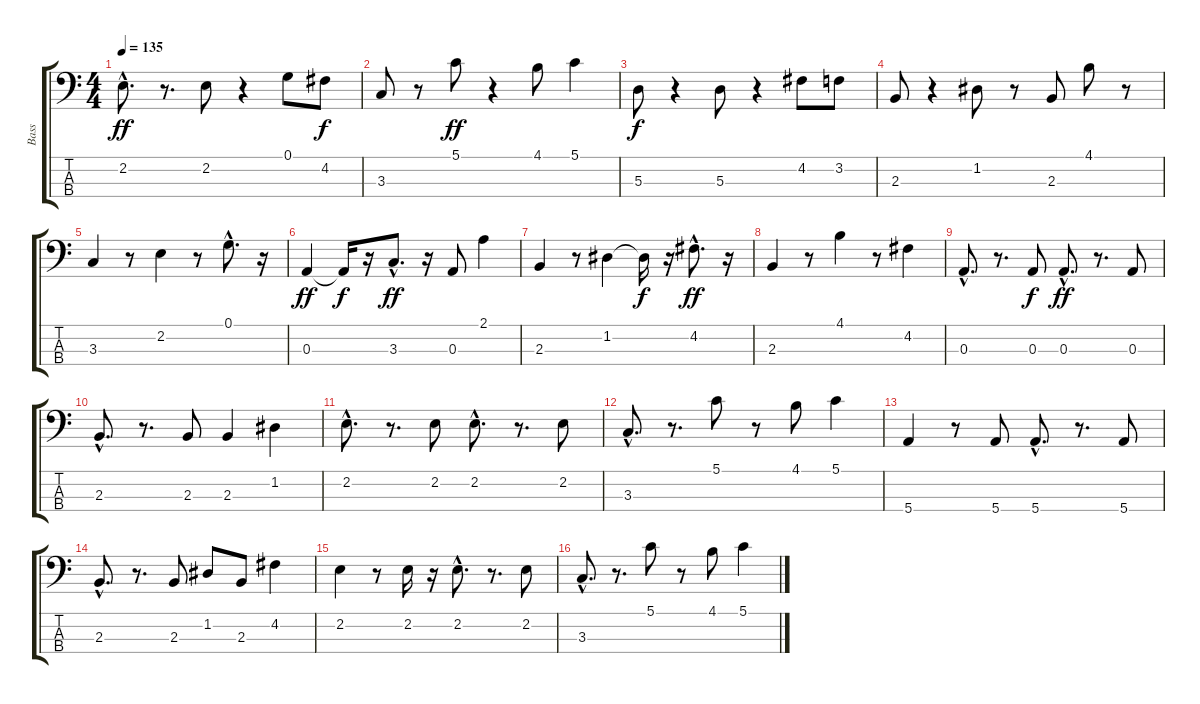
\track ("Bass" "Bass") {instrument fretlessbass}
\staff {score tabs}
\tuning (G2 D2 A1 E1) {hide}
\ts (4 4)
\tempo 135
\clef f4
\ks c
2.2{hac}.8{d dy ff} r.8{d} 2.2.8 r.4 0.1.8 4.2.8{dy f} |
3.3.8 r.8 5.1.8{dy ff} r.4 4.1.8 5.1.4 |
5.3.8{dy f} r.4 5.3.8 r.4 4.2.8 3.2.8 |
2.3.8 r.4 1.2.8 r.8 2.3.8 4.1.8 r.8 |
3.3.4 r.8 2.2.4 r.8 0.1{hac}.8{d} r.16 |
0.3.4{dy ff} 0.3{t}.16{dy f} r.16 3.3{hac}.8{d dy ff} r.16 0.3.8 2.1.4 |
2.3.4 r.8 1.2.4 1.2{t}.16{dy f} r.16 4.2{hac}.8{d dy ff} r.16 |
2.3.4 r.8 4.1.4 r.8 4.2.4 |
0.3{hac}.8{d} r.8{d} 0.3.8{dy f} 0.3{hac}.8{d dy ff} r.8{d} 0.3.8 |
2.3{hac}.8{d} r.8{d} 2.3.8 2.3.4 1.2.4 |
2.2{hac}.8{d} r.8{d} 2.2.8 2.2{hac}.8{d} r.8{d} 2.2.8 |
3.3{hac}.8{d} r.8{d} 5.1.8 r.8 4.1.8 5.1.4 |
5.4.4 r.8 5.4.8 5.4{hac}.8{d} r.8{d} 5.4.8 |
2.3{hac}.8{d} r.8{d} 2.3.8 1.2.8 2.3.8 4.2.4 |
2.2.4 r.8 2.2.16 r.16 2.2{hac}.8{d} r.8{d} 2.2.8 |
3.3{hac}.8{d} r.8{d} 5.1.8 r.8 4.1.8 5.1.4
